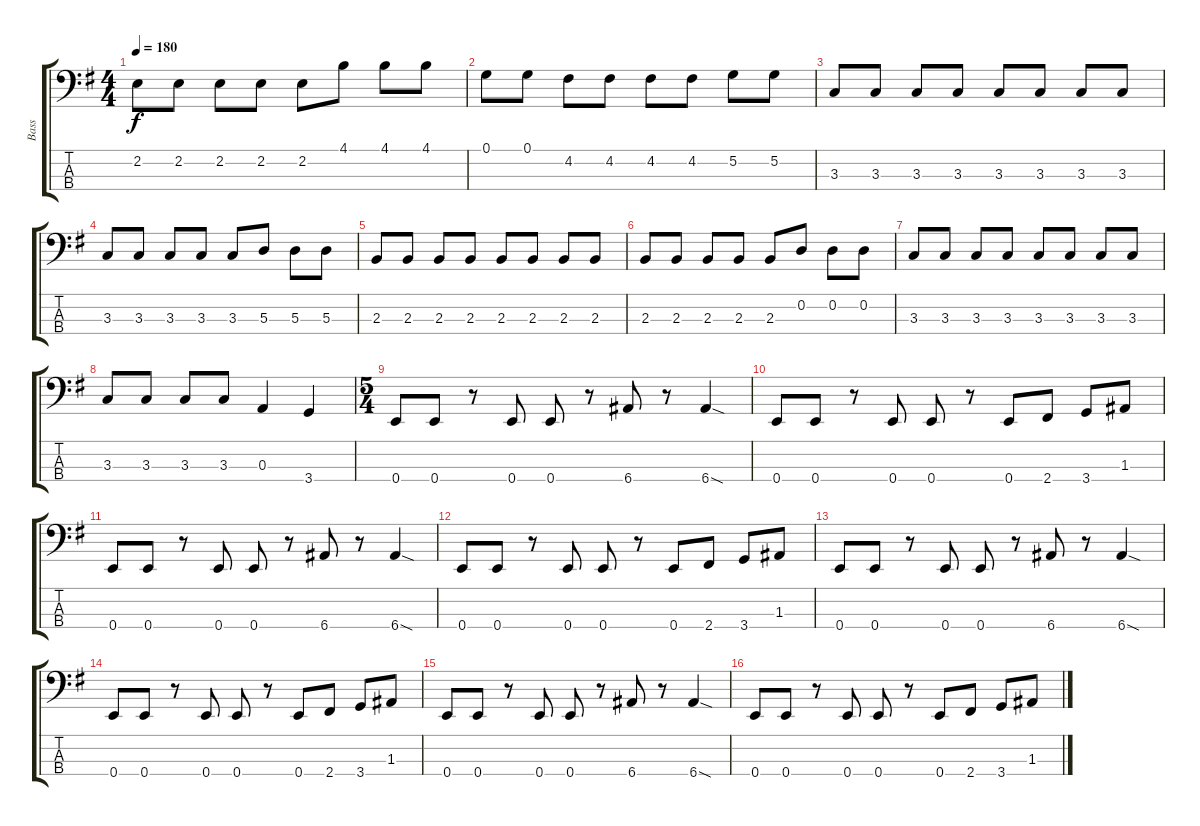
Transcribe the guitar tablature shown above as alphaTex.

\track ("Bass" "Bass") {instrument electricbassfinger}
\staff {score tabs}
\tuning (G2 D2 A1 E1) {hide}
\ts (4 4)
\tempo 180
\clef f4
\ks g
2.2.8{dy f} 2.2.8 2.2.8 2.2.8 2.2.8 4.1.8 4.1.8 4.1.8 |
0.1.8 0.1.8 4.2.8 4.2.8 4.2.8 4.2.8 5.2.8 5.2.8 |
3.3.8 3.3.8 3.3.8 3.3.8 3.3.8 3.3.8 3.3.8 3.3.8 |
3.3.8 3.3.8 3.3.8 3.3.8 3.3.8 5.3.8 5.3.8 5.3.8 |
2.3.8 2.3.8 2.3.8 2.3.8 2.3.8 2.3.8 2.3.8 2.3.8 |
2.3.8 2.3.8 2.3.8 2.3.8 2.3.8 0.2.8 0.2.8 0.2.8 |
3.3.8 3.3.8 3.3.8 3.3.8 3.3.8 3.3.8 3.3.8 3.3.8 |
3.3.8 3.3.8 3.3.8 3.3.8 0.3.4 3.4.4 |
\ts (5 4)
0.4.8 0.4.8 r.8 0.4.8 0.4.8 r.8 6.4.8 r.8 6.4{sod}.4 |
0.4.8 0.4.8 r.8 0.4.8 0.4.8 r.8 0.4.8 2.4.8 3.4.8 1.3.8 |
0.4.8 0.4.8 r.8 0.4.8 0.4.8 r.8 6.4.8 r.8 6.4{sod}.4 |
0.4.8 0.4.8 r.8 0.4.8 0.4.8 r.8 0.4.8 2.4.8 3.4.8 1.3.8 |
0.4.8 0.4.8 r.8 0.4.8 0.4.8 r.8 6.4.8 r.8 6.4{sod}.4 |
0.4.8 0.4.8 r.8 0.4.8 0.4.8 r.8 0.4.8 2.4.8 3.4.8 1.3.8 |
0.4.8 0.4.8 r.8 0.4.8 0.4.8 r.8 6.4.8 r.8 6.4{sod}.4 |
0.4.8 0.4.8 r.8 0.4.8 0.4.8 r.8 0.4.8 2.4.8 3.4.8 1.3.8
